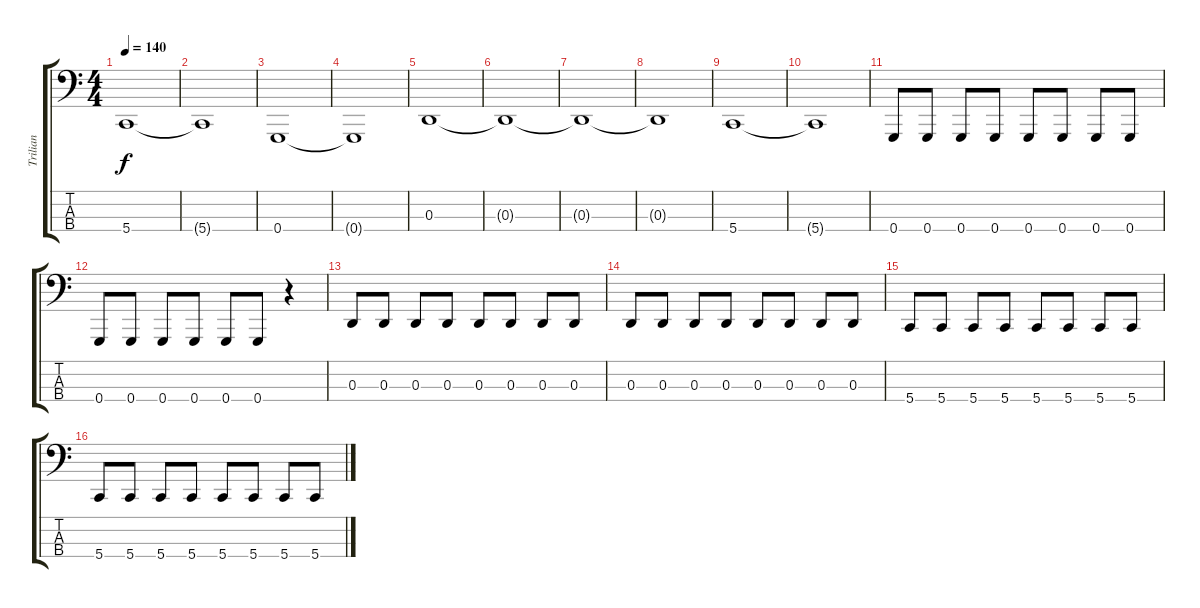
\track ("Trilian" "Trilian") {instrument electricbassfinger}
\staff {score tabs}
\tuning (C2 G1 D1 G0) {hide}
\ts (4 4)
\tempo 140
\clef f4
\ks c
5.4.1{dy f} |
5.4{t}.1 |
0.4.1 |
0.4{t}.1 |
0.3.1 |
0.3{t}.1 |
0.3{t}.1 |
0.3{t}.1 |
5.4.1 |
5.4{t}.1 |
0.4.8 0.4.8 0.4.8 0.4.8 0.4.8 0.4.8 0.4.8 0.4.8 |
0.4.8 0.4.8 0.4.8 0.4.8 0.4.8 0.4.8 r.4 |
0.3.8 0.3.8 0.3.8 0.3.8 0.3.8 0.3.8 0.3.8 0.3.8 |
0.3.8 0.3.8 0.3.8 0.3.8 0.3.8 0.3.8 0.3.8 0.3.8 |
5.4.8 5.4.8 5.4.8 5.4.8 5.4.8 5.4.8 5.4.8 5.4.8 |
5.4.8 5.4.8 5.4.8 5.4.8 5.4.8 5.4.8 5.4.8 5.4.8
